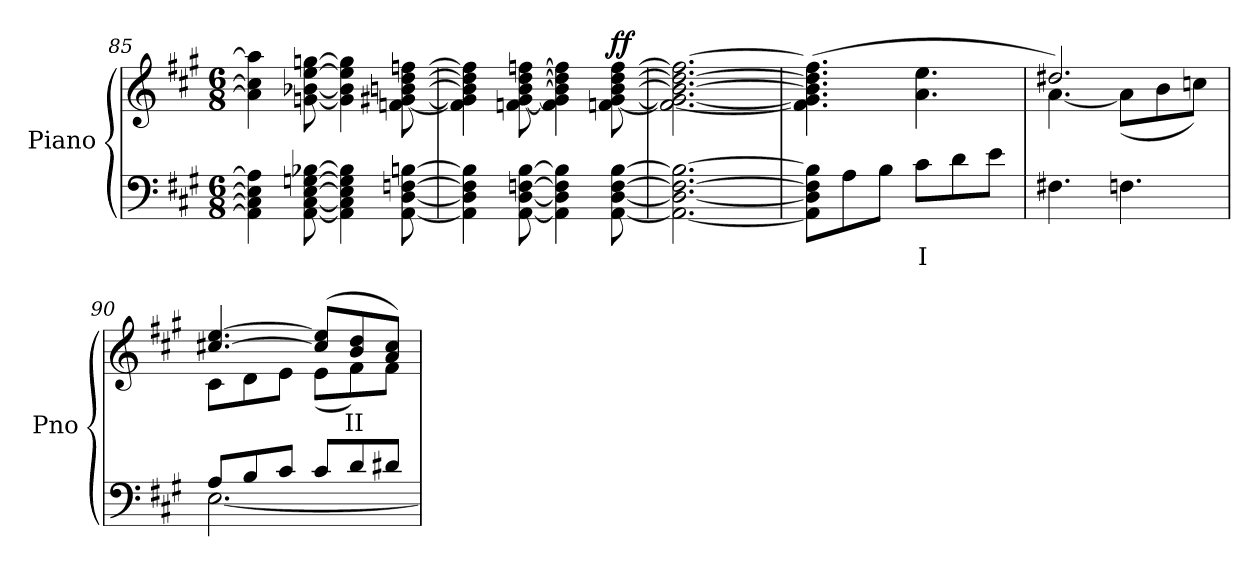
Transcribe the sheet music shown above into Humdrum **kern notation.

**kern	**text	**kern	**text	**dynam
*part1	*part1	*part1	*part1	*part1
*staff2	*staff2	*staff1	*staff1	*staff1/2
*I"Piano	*	*	*	*
*I'Pno	*	*	*	*
!!LO:LB:g=z
*clefF4	*	*clefG2	*	*
*k[f#c#g#]	*	*k[f#c#g#]	*	*
*M6/8	*	*M6/8	*	*
=85	=85	=85	=85	=85
4AA\] 4C#\] 4E\] 4A\]	.	4a\] 4cc#\] 4aa\]	.	.
[8AA\ [8C#\ [8E\ [8Gn\ [8B-X\	.	[8gn\ [8b-X\ [8ee\ [8ggn\	.	.
4AA\] 4C#\] 4E\] 4G\] 4B-\]	.	4g\] 4b-\] 4ee\] 4gg\]	.	.
[8AA\ [8D\ [8Fn\ [8Bn\	.	[8fn\ [8g#X\ [8bn\ [8dd\ [8ffn\	.	.
=86	=86	=86	=86	=86
4AA\] 4D\] 4F\] 4B\]	.	4f\] 4g#\] 4b\] 4dd\] 4ff\]	.	.
[8AA\ [8D\ [8Fn\ [8B\	.	[8fn\ [8g#\ [8b\ [8dd\ [8ffn\	.	.
4AA\] 4D\] 4F\] 4B\]	.	4fn\] 4g#\] 4b\] 4dd\] 4ff\]	.	.
!	!	!	!	!LO:DY:b
[8AA\ [8D\ [8F\ [8B\	.	[8fn\ [8g#\ [8b\ [8dd\ [8ff\	.	ff
=87	=87	=87	=87	=87
2.AA\_ 2.D\_ 2.F\_ 2.B\_	.	2.f\_ 2.g#\_ 2.b\_ 2.dd\_ 2.ff\_	.	.
=88	=88	=88	=88	=88
8AA\] 8D\] 8F\] 8B\]L	.	(>4.f\] 4.g#\] 4.b\] 4.dd\] 4.ff\]	.	.
8A\	.	.	.	.
8B\J	.	.	.	.
!	!LO:LY:b	!	!	!
8c#\L	I	4.a\ 4.ee\	.	.
8d\	.	.	.	.
8e\J	.	.	.	.
=89	=89	=89	=89	=89
*	*	*^	*	*
4.F#X\	.	2.dd#X/)	[4.a\	.	.
4.Fn\	.	.	(<8a\L]	.	.
.	.	.	8b\	.	.
.	.	.	8ccn\J)	.	.
=90	=90	=90	=90	=90	=90
*^	*	*	*	*	*
8A/L	[2.E\	.	[4.cc#X/ [4.ee/	8c#\L	.	.
8B/	.	.	.	8d\	.	.
8c#/J	.	.	.	8e\J	.	.
8c#/L	.	.	(>8cc#/] 8ee/]L	(<8e\L	.	.
!	!	!	!	!	!LO:LY:b	!
8d/	.	.	8b/ 8dd/	8f#\)	II	.
8d#X/J	.	.	8a/ 8cc#/J)	8f#\J	.	.
*v	*v	*	*	*	*	*
*	*	*v	*v	*	*
=	=	=	=	=
*-	*-	*-	*-	*-
